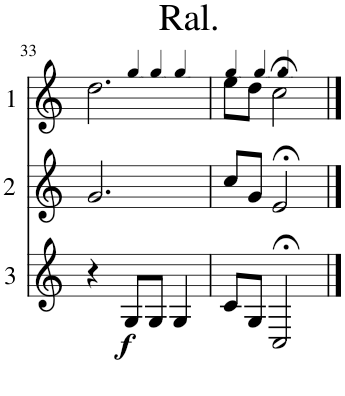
**kern	**dynam	**kern	**kern
*part3	*part3	*part2	*part1
*staff3	*staff3	*staff2	*staff1
*I"Cor 3	*	*I"Cor 2	*I"Cor 1
!!LO:PB:g=z
*clefG2	*	*clefG2	*clefG2
*Trd4c7	*	*Trd4c7	*Trd4c7
*k[]	*	*k[]	*k[]
*M3/4	*	*M3/4	*M3/4
=33	=33	=33	=33
*	*	*	*^
*	*	*	*	*^
*	*	*	*	*	*^
4r	.	2.g/	2.dd\	4ryy	4.ryy	2ryy
*	*	*	*MM78	*	*	*
!	!LO:DY:b	!	!	!	!	!
8G/L	f	.	.	2ryy	.	.
*	*	*	*MM74	*	*	*
8G/J	.	.	.	.	4.ryy	.
*	*	*	*MM68	*	*	*
4G/	.	.	.	.	.	4ryy
*	*	*	*v	*v	*v	*v
=34	=34	=34	=34
*	*	*	*MM70
*	*	*	*^
*	*	*	*	*^
*	*	*	*	*	*^
!	!	!	!LO:TX:a:t=Ral.	!	!	!
*	*	*	*v	*v	*v	*v
8c/L	.	8cc/L	8ee\L
*	*	*	*MM50
8G/J	.	8g/J	8dd\J
*	*	*	*MM40
2C;</	.	2e;</	2cc;<\
==	==	==	==
*-	*-	*-	*-
